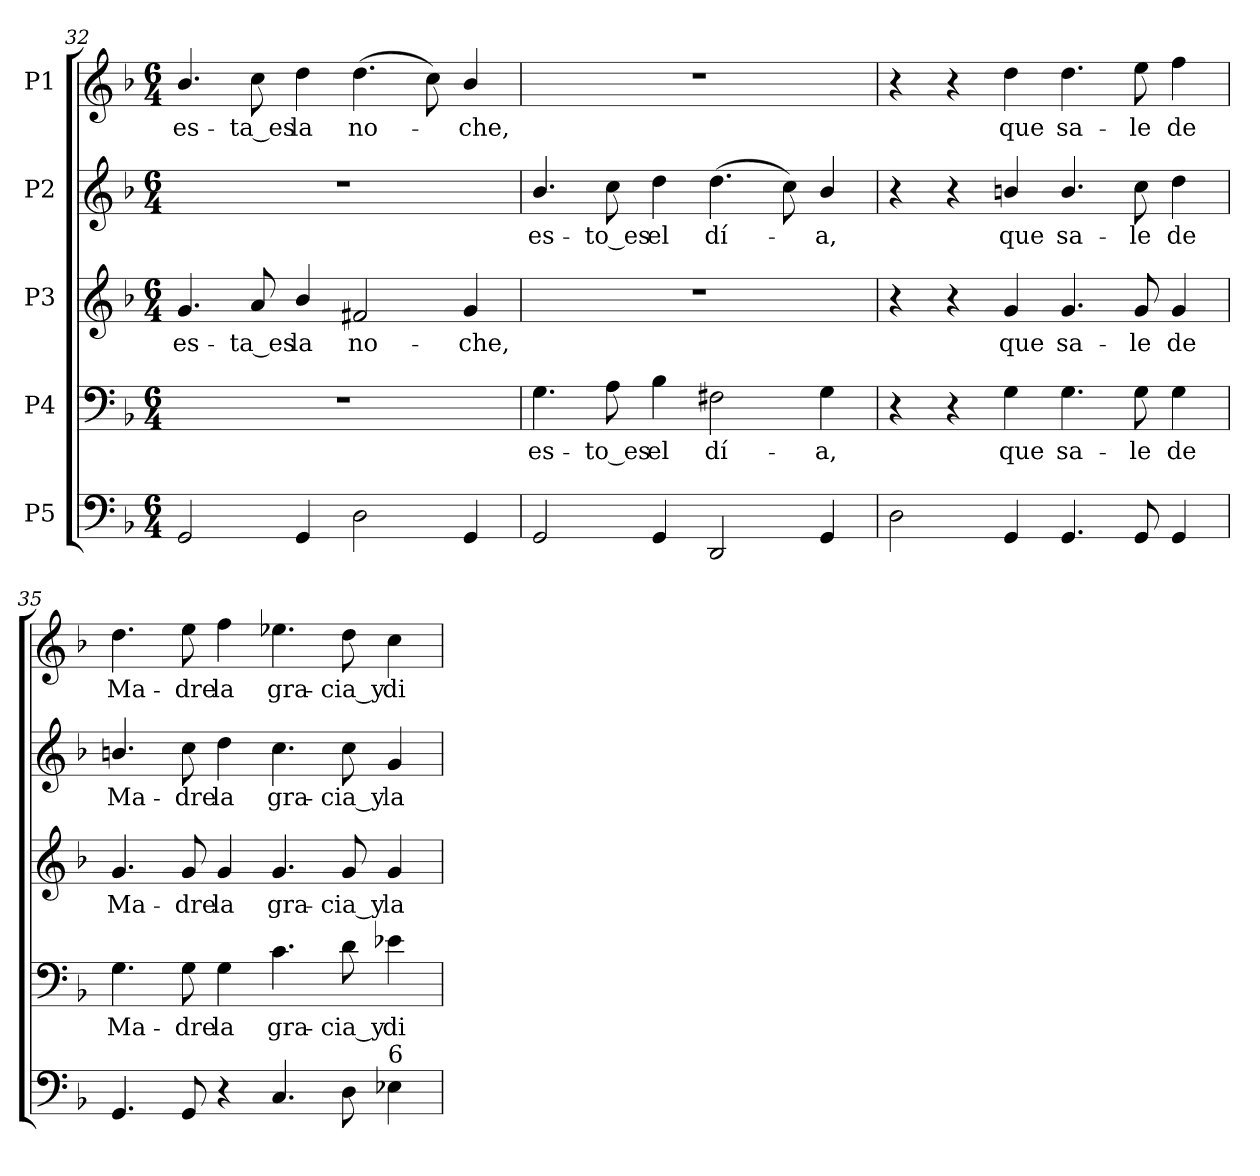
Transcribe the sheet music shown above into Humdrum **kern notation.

**kern	**kern	**text	**kern	**text	**kern	**text	**kern	**text
*part5	*part4	*part4	*part3	*part3	*part2	*part2	*part1	*part1
*staff5	*staff4	*staff4	*staff3	*staff3	*staff2	*staff2	*staff1	*staff1
*I"P5	*I"P4	*	*I"P3	*	*I"P2	*	*I"P1	*
*clefF4	*clefF4	*	*clefG2	*	*clefG2	*	*clefG2	*
*k[b-]	*k[b-]	*	*k[b-]	*	*k[b-]	*	*k[b-]	*
*F:	*F:	*	*F:	*	*F:	*	*F:	*
*M6/4	*M6/4	*	*M6/4	*	*M6/4	*	*M6/4	*
=32	=32	=32	=32	=32	=32	=32	=32	=32
!	!LO:N:vis=1	!	!	!	!	!	!	!
!	!	!	!	!LO:LY:b:color=#000000	!LO:N:vis=1	!	!	!
!	!	!	!	!	!	!	!	!LO:LY:b:color=#000000
2GGi/	1.r	.	4.gi/	es-	1.r	.	4.b-i/	es-
!	!	!	!	!LO:LY:b:color=#000000	!	!	!	!
!	!	!	!	!	!	!	!	!LO:LY:b:color=#000000
.	.	.	8ai/	-ta_es	.	.	8cci\	-ta_es
!	!	!	!	!LO:LY:b:color=#000000	!	!	!	!
!	!	!	!	!	!	!	!	!LO:LY:b:color=#000000
4GGi/	.	.	4b-i/	la	.	.	4ddi\	la
!	!	!	!	!LO:LY:b:color=#000000	!	!	!	!
!	!	!	!	!	!	!	!	!LO:LY:b:color=#000000
2Di\	.	.	2f#Xi/	no-	.	.	(4.ddi\	no-
.	.	.	.	.	.	.	8cci\)	.
!	!	!	!	!LO:LY:b:color=#000000	!	!	!	!
!	!	!	!	!	!	!	!	!LO:LY:b:color=#000000
4GGi/	.	.	4gi/	-che,	.	.	4b-i/	-che,
!!LO:PB:g=z
=33	=33	=33	=33	=33	=33	=33	=33	=33
!	!	!LO:LY:b:color=#000000	!LO:N:vis=1	!	!	!	!	!
!	!	!	!	!	!	!LO:LY:b:color=#000000	!LO:N:vis=1	!
2GGi/	4.Gi\	es-	1.r	.	4.b-i/	es-	1.r	.
!	!	!LO:LY:b:color=#000000	!	!	!	!	!	!
!	!	!	!	!	!	!LO:LY:b:color=#000000	!	!
.	8Ai\	-to_es	.	.	8cci\	-to_es	.	.
!	!	!LO:LY:b:color=#000000	!	!	!	!	!	!
!	!	!	!	!	!	!LO:LY:b:color=#000000	!	!
4GGi/	4B-i\	el	.	.	4ddi\	el	.	.
!	!	!LO:LY:b:color=#000000	!	!	!	!	!	!
!	!	!	!	!	!	!LO:LY:b:color=#000000	!	!
2DDi/	2F#Xi\	dí-	.	.	(4.ddi\	dí-	.	.
.	.	.	.	.	8cci\)	.	.	.
!	!	!LO:LY:b:color=#000000	!	!	!	!	!	!
!	!	!	!	!	!	!LO:LY:b:color=#000000	!	!
4GGi/	4Gi\	-a,	.	.	4b-i/	-a,	.	.
=34	=34	=34	=34	=34	=34	=34	=34	=34
2Di\	4r	.	4r	.	4r	.	4r	.
.	4r	.	4r	.	4r	.	4r	.
!	!	!LO:LY:b:color=#000000	!	!	!	!	!	!
!	!	!	!	!LO:LY:b:color=#000000	!	!	!	!
!	!	!	!	!	!	!LO:LY:b:color=#000000	!	!
!	!	!	!	!	!	!	!	!LO:LY:b:color=#000000
4GGi/	4Gi\	que	4gi/	que	4bni/	que	4ddi\	que
!	!	!LO:LY:b:color=#000000	!	!	!	!	!	!
!	!	!	!	!LO:LY:b:color=#000000	!	!	!	!
!	!	!	!	!	!	!LO:LY:b:color=#000000	!	!
!	!	!	!	!	!	!	!	!LO:LY:b:color=#000000
4.GGi/	4.Gi\	sa-	4.gi/	sa-	4.bi/	sa-	4.ddi\	sa-
!	!	!LO:LY:b:color=#000000	!	!	!	!	!	!
!	!	!	!	!LO:LY:b:color=#000000	!	!	!	!
!	!	!	!	!	!	!LO:LY:b:color=#000000	!	!
!	!	!	!	!	!	!	!	!LO:LY:b:color=#000000
8GGi/	8Gi\	-le	8gi/	-le	8cci\	-le	8eei\	-le
!	!	!LO:LY:b:color=#000000	!	!	!	!	!	!
!	!	!	!	!LO:LY:b:color=#000000	!	!	!	!
!	!	!	!	!	!	!LO:LY:b:color=#000000	!	!
!	!	!	!	!	!	!	!	!LO:LY:b:color=#000000
4GGi/	4Gi\	de	4gi/	de	4ddi\	de	4ffi\	de
=35	=35	=35	=35	=35	=35	=35	=35	=35
!	!	!LO:LY:b:color=#000000	!	!	!	!	!	!
!	!	!	!	!LO:LY:b:color=#000000	!	!	!	!
!	!	!	!	!	!	!LO:LY:b:color=#000000	!	!
!	!	!	!	!	!	!	!	!LO:LY:b:color=#000000
4.GGi/	4.Gi\	Ma-	4.gi/	Ma-	4.bni/	Ma-	4.ddi\	Ma-
!	!	!LO:LY:b:color=#000000	!	!	!	!	!	!
!	!	!	!	!LO:LY:b:color=#000000	!	!	!	!
!	!	!	!	!	!	!LO:LY:b:color=#000000	!	!
!	!	!	!	!	!	!	!	!LO:LY:b:color=#000000
8GGi/	8Gi\	-dre	8gi/	-dre	8cci\	-dre	8eei\	-dre
!	!	!LO:LY:b:color=#000000	!	!	!	!	!	!
!	!	!	!	!LO:LY:b:color=#000000	!	!	!	!
!	!	!	!	!	!	!LO:LY:b:color=#000000	!	!
!	!	!	!	!	!	!	!	!LO:LY:b:color=#000000
4r	4Gi\	la	4gi/	la	4ddi\	la	4ffi\	la
!	!	!LO:LY:b:color=#000000	!	!	!	!	!	!
!	!	!	!	!LO:LY:b:color=#000000	!	!	!	!
!	!	!	!	!	!	!LO:LY:b:color=#000000	!	!
!	!	!	!	!	!	!	!	!LO:LY:b:color=#000000
4.Ci/	4.ci\	gra-	4.gi/	gra-	4.cci\	gra-	4.ee-Xi\	gra-
!	!	!LO:LY:b:color=#000000	!	!	!	!	!	!
!	!	!	!	!LO:LY:b:color=#000000	!	!	!	!
!	!	!	!	!	!	!LO:LY:b:color=#000000	!	!
!	!	!	!	!	!	!	!	!LO:LY:b:color=#000000
8Di\	8di\	-cia_y	8gi/	-cia_y	8cci\	-cia_y	8ddi\	-cia_y
!	!	!LO:LY:b:color=#000000	!	!	!	!	!	!
!	!	!	!	!LO:LY:b:color=#000000	!	!	!	!
!	!	!	!	!	!	!LO:LY:b:color=#000000	!	!
!LO:TX:a:t=6	!	!	!	!	!	!	!	!
!	!	!	!	!	!	!	!	!LO:LY:b:color=#000000
4E-Xi\	4e-Xi\	di-	4gi/	la	4gi/	la	4cci\	di-
=	=	=	=	=	=	=	=	=
*-	*-	*-	*-	*-	*-	*-	*-	*-
